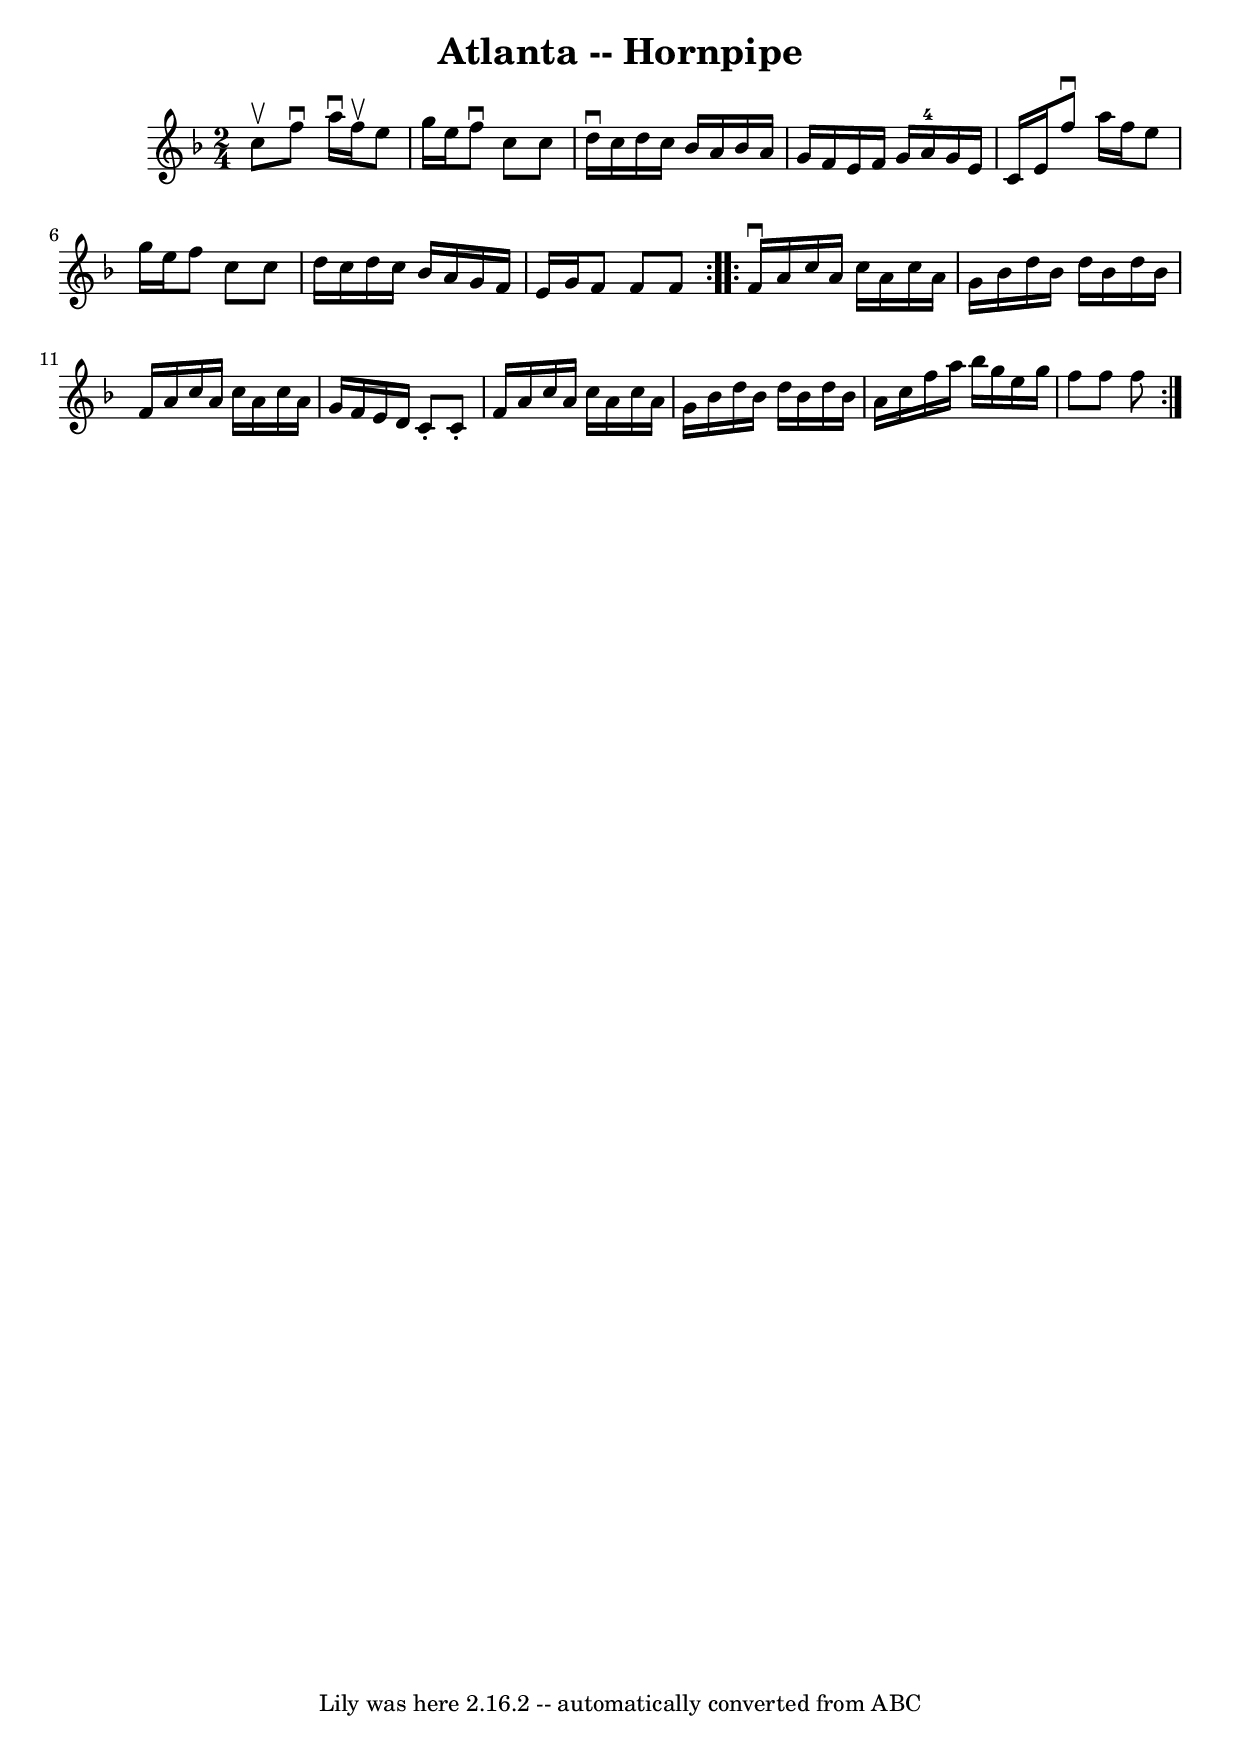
\version "2.7.40"
\include "Mammoth.ily"
\header {
	%% book = "Cole's 1000 Fiddle Tunes"
	crossRefNumber = "1"
	footnotes = ""
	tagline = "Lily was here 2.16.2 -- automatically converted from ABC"
	title = "Atlanta -- Hornpipe"
}
voicedefault =  {
\set Score.defaultBarType = "empty"

\repeat volta 2 {
\time 2/4 \key f \major c''8^\upbow |
 f''8^\downbow a''16 
^\downbow f''16^\upbow e''8 g''16 e''16  |
 f''8^\downbow   
c''8 c''8 d''16^\downbow c''16  |
 d''16 c''16 bes'16    
a'16 bes'16 a'16 g'16 f'16  |
 e'16 f'16 g'16 a'16 
-4 g'16 e'16 c'16 e'16  |
 f''8^\downbow a''16    
f''16 e''8 g''16 e''16  |
 f''8 c''8 c''8 d''16    
c''16  |
 d''16 c''16 bes'16 a'16 g'16 f'16 e'16    
g'16  |
 f'8 f'8 f'8  }     \repeat volta 2 { f'16^\downbow   
a'16 c''16 a'16 c''16 a'16 c''16 a'16  |
 g'16    
bes'16 d''16 bes'16 d''16 bes'16 d''16 bes'16  |
   
f'16 a'16 c''16 a'16 c''16 a'16 c''16 a'16  |
   
g'16 f'16 e'16 d'16 c'8 -. c'8 -. |
 f'16 a'16    
c''16 a'16 c''16 a'16 c''16 a'16  |
 g'16 bes'16    
d''16 bes'16 d''16 bes'16 d''16 bes'16  |
 a'16 c''16 
 f''16 a''16 bes''16 g''16 e''16 g''16  |
 f''8    
f''8 f''8  }   
}

\score{
    <<

	\context Staff="default"
	{
	    \voicedefault 
	}

    >>
	\layout {
	}
	\midi {}
}
